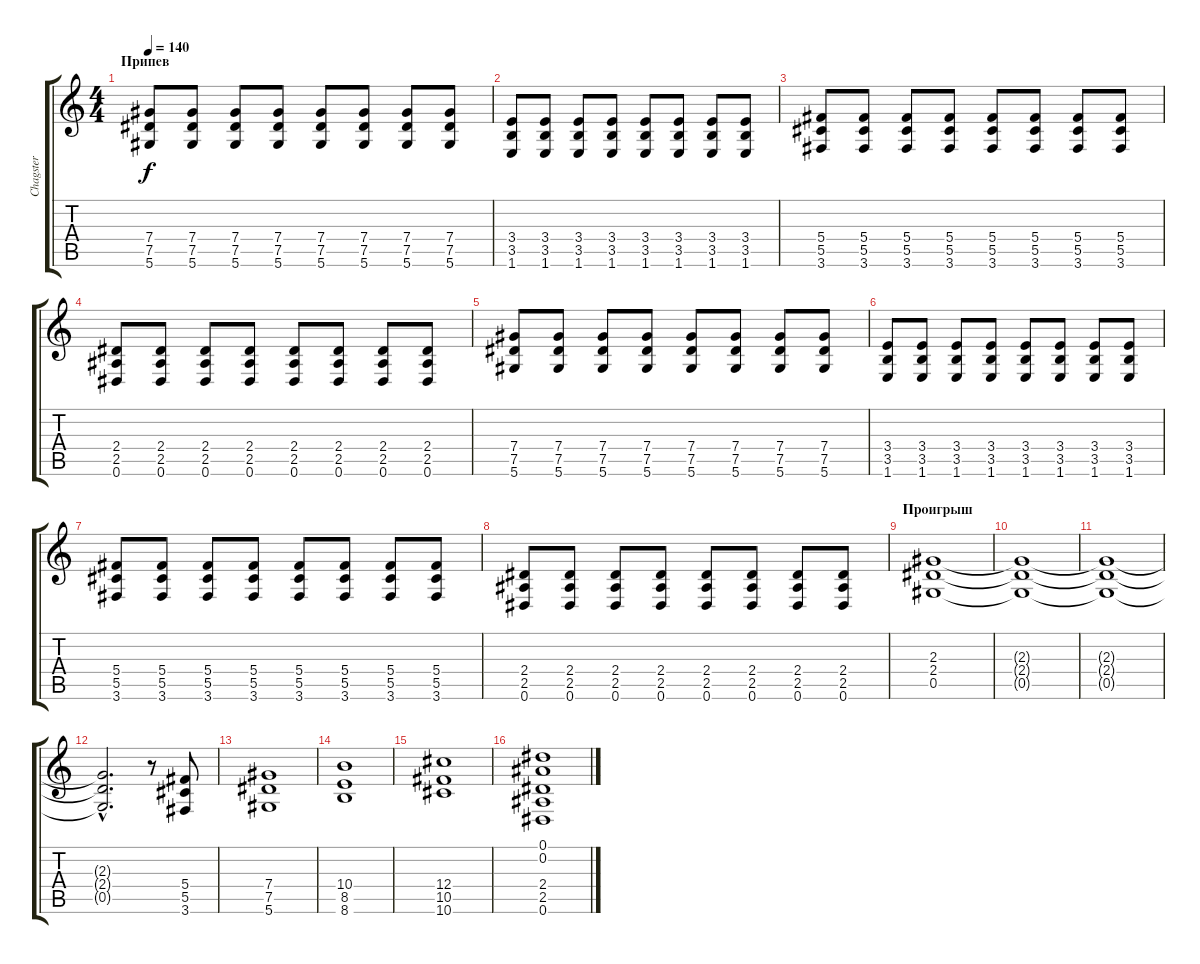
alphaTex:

\track ("Chagster" "Chagster") {instrument distortionguitar}
\staff {score tabs}
\tuning (Eb4 Bb3 Gb3 Db3 Ab2 Eb2) {hide}
\ts (4 4)
\section ("" "Припев")
\tempo 140
\clef g2
\ks c
(7.4 7.5 5.6).8{dy f} (7.4 7.5 5.6).8 (7.4 7.5 5.6).8 (7.4 7.5 5.6).8 (7.4 7.5 5.6).8 (7.4 7.5 5.6).8 (7.4 7.5 5.6).8 (7.4 7.5 5.6).8 |
(3.4 3.5 1.6).8 (3.4 3.5 1.6).8 (3.4 3.5 1.6).8 (3.4 3.5 1.6).8 (3.4 3.5 1.6).8 (3.4 3.5 1.6).8 (3.4 3.5 1.6).8 (3.4 3.5 1.6).8 |
(5.4 5.5 3.6).8 (5.4 5.5 3.6).8 (5.4 5.5 3.6).8 (5.4 5.5 3.6).8 (5.4 5.5 3.6).8 (5.4 5.5 3.6).8 (5.4 5.5 3.6).8 (5.4 5.5 3.6).8 |
(2.4 2.5 0.6).8 (2.4 2.5 0.6).8 (2.4 2.5 0.6).8 (2.4 2.5 0.6).8 (2.4 2.5 0.6).8 (2.4 2.5 0.6).8 (2.4 2.5 0.6).8 (2.4 2.5 0.6).8 |
(7.4 7.5 5.6).8 (7.4 7.5 5.6).8 (7.4 7.5 5.6).8 (7.4 7.5 5.6).8 (7.4 7.5 5.6).8 (7.4 7.5 5.6).8 (7.4 7.5 5.6).8 (7.4 7.5 5.6).8 |
(3.4 3.5 1.6).8 (3.4 3.5 1.6).8 (3.4 3.5 1.6).8 (3.4 3.5 1.6).8 (3.4 3.5 1.6).8 (3.4 3.5 1.6).8 (3.4 3.5 1.6).8 (3.4 3.5 1.6).8 |
(5.4 5.5 3.6).8 (5.4 5.5 3.6).8 (5.4 5.5 3.6).8 (5.4 5.5 3.6).8 (5.4 5.5 3.6).8 (5.4 5.5 3.6).8 (5.4 5.5 3.6).8 (5.4 5.5 3.6).8 |
(2.4 2.5 0.6).8 (2.4 2.5 0.6).8 (2.4 2.5 0.6).8 (2.4 2.5 0.6).8 (2.4 2.5 0.6).8 (2.4 2.5 0.6).8 (2.4 2.5 0.6).8 (2.4 2.5 0.6).8 |
\section ("" "Проигрыш")
(2.3 2.4 0.5).1 |
(2.3{t} 2.4{t} 0.5{t}).1 |
(2.3{t} 2.4{t} 0.5{t}).1 |
(2.3{hac t} 2.4{hac t} 0.5{hac t}).2{d} r.8 (5.4 5.5 3.6).8 |
(7.4 7.5 5.6).1 |
(10.4 8.5 8.6).1 |
(12.4 10.5 10.6).1 |
(0.1 0.2 2.4 2.5 0.6).1
